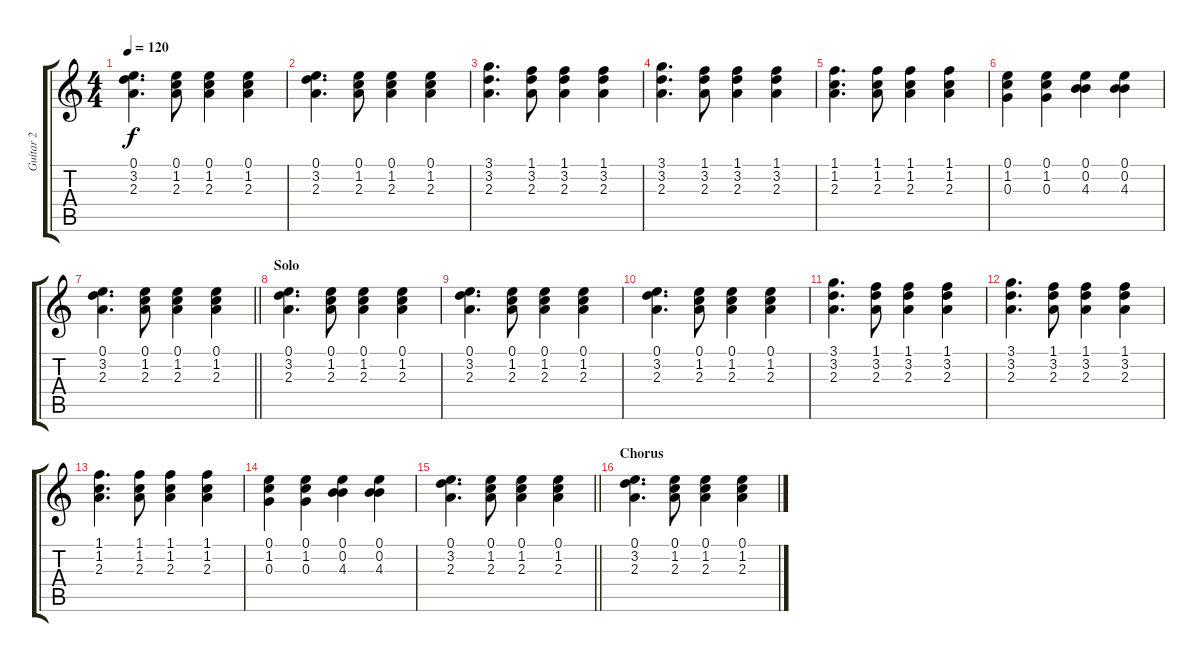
\track ("Guitar 2" "Guitar 2") {instrument distortionguitar}
\staff {score tabs}
\tuning (E4 B3 G3 D3 A2 E2) {hide}
\ts (4 4)
\tempo 120
\clef g2
\ks c
(0.1 3.2 2.3).4{d dy f} (0.1 1.2 2.3).8 (0.1 1.2 2.3).4 (0.1 1.2 2.3).4 |
(0.1 3.2 2.3).4{d} (0.1 1.2 2.3).8 (0.1 1.2 2.3).4 (0.1 1.2 2.3).4 |
(3.1 3.2 2.3).4{d} (1.1 3.2 2.3).8 (1.1 3.2 2.3).4 (1.1 3.2 2.3).4 |
(3.1 3.2 2.3).4{d} (1.1 3.2 2.3).8 (1.1 3.2 2.3).4 (1.1 3.2 2.3).4 |
(1.1 1.2 2.3).4{d} (1.1 1.2 2.3).8 (1.1 1.2 2.3).4 (1.1 1.2 2.3).4 |
(0.1 1.2 0.3).4 (0.1 1.2 0.3).4 (0.1 0.2 4.3).4 (0.1 0.2 4.3).4 |
\barLineRight lightlight
(0.1 3.2 2.3).4{d} (0.1 1.2 2.3).8 (0.1 1.2 2.3).4 (0.1 1.2 2.3).4 |
\section ("" "Solo")
(0.1 3.2 2.3).4{d} (0.1 1.2 2.3).8 (0.1 1.2 2.3).4 (0.1 1.2 2.3).4 |
(0.1 3.2 2.3).4{d} (0.1 1.2 2.3).8 (0.1 1.2 2.3).4 (0.1 1.2 2.3).4 |
(0.1 3.2 2.3).4{d} (0.1 1.2 2.3).8 (0.1 1.2 2.3).4 (0.1 1.2 2.3).4 |
(3.1 3.2 2.3).4{d} (1.1 3.2 2.3).8 (1.1 3.2 2.3).4 (1.1 3.2 2.3).4 |
(3.1 3.2 2.3).4{d} (1.1 3.2 2.3).8 (1.1 3.2 2.3).4 (1.1 3.2 2.3).4 |
(1.1 1.2 2.3).4{d} (1.1 1.2 2.3).8 (1.1 1.2 2.3).4 (1.1 1.2 2.3).4 |
(0.1 1.2 0.3).4 (0.1 1.2 0.3).4 (0.1 0.2 4.3).4 (0.1 0.2 4.3).4 |
\barLineRight lightlight
(0.1 3.2 2.3).4{d} (0.1 1.2 2.3).8 (0.1 1.2 2.3).4 (0.1 1.2 2.3).4 |
\section ("" "Chorus")
(0.1 3.2 2.3).4{d} (0.1 1.2 2.3).8 (0.1 1.2 2.3).4 (0.1 1.2 2.3).4
